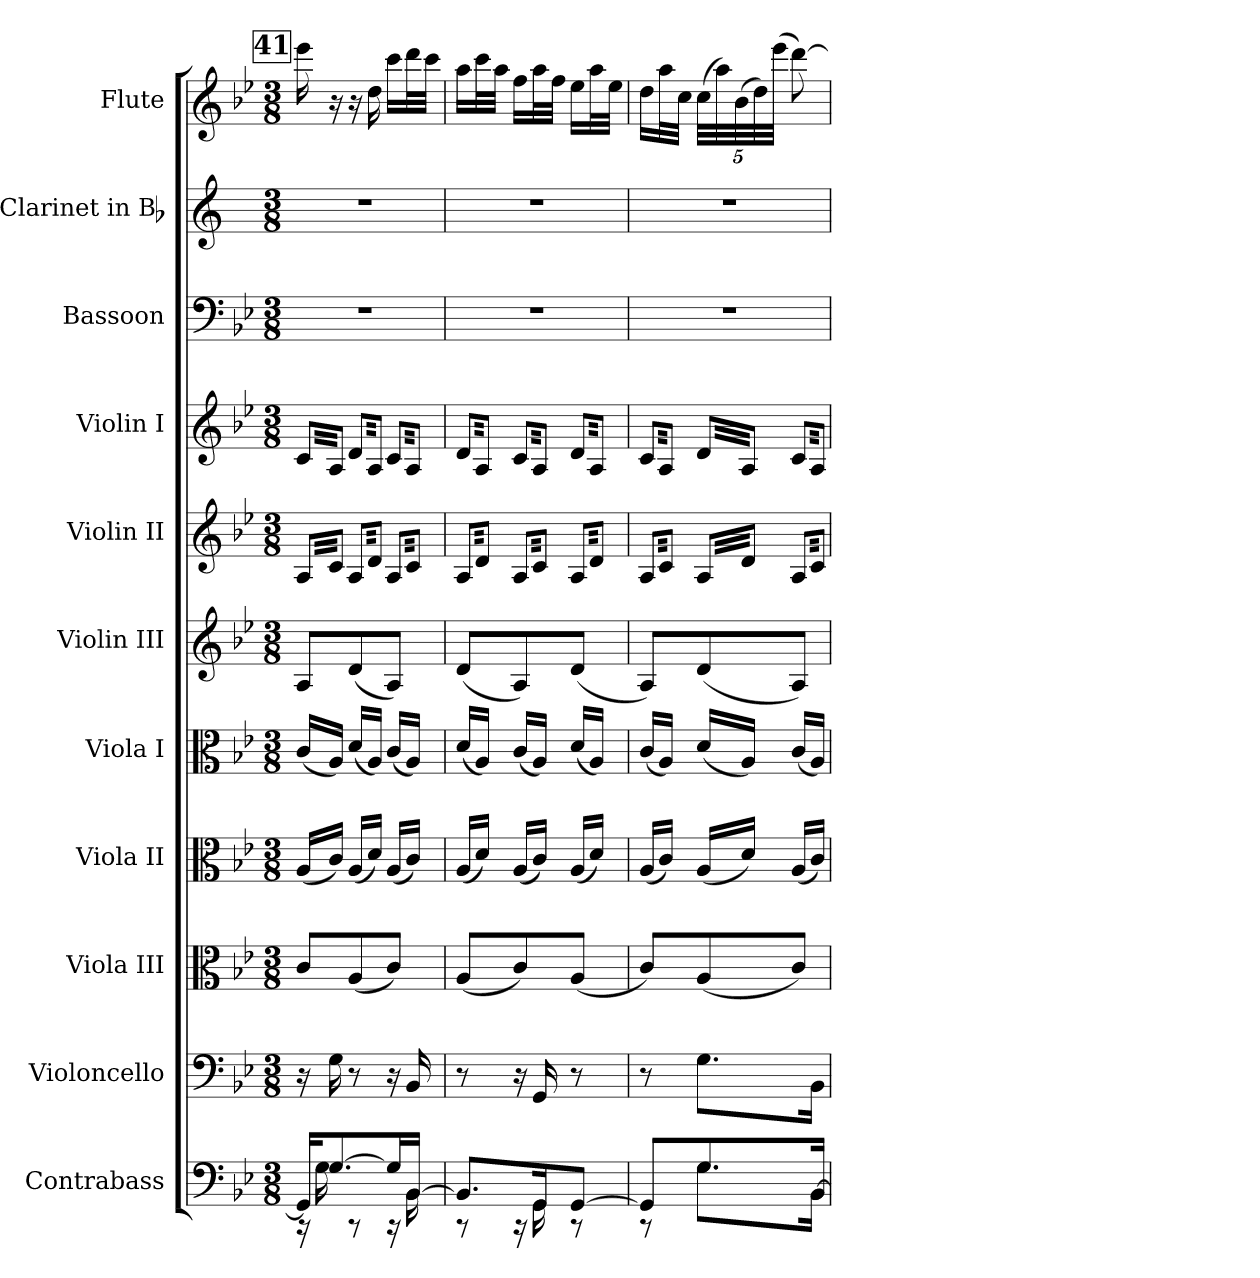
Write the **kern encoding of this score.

**kern	**kern	**kern	**kern	**kern	**kern	**kern	**kern	**kern	**kern	**kern
*part11	*part10	*part9	*part8	*part7	*part6	*part5	*part4	*part3	*part2	*part1
*staff11	*staff10	*staff9	*staff8	*staff7	*staff6	*staff5	*staff4	*staff3	*staff2	*staff1
*I"Contrabass	*I"Violoncello	*I"Viola III	*I"Viola II	*I"Viola I	*I"Violin III	*I"Violin II	*I"Violin I	*I"Bassoon	*I"Clarinet in Bb	*I"Flute
*I'Cb.	*I'Vc.	*I'Vla. III	*I'Vla. II	*I'Vla. I	*I'Vln. III	*I'Vln. II	*I'Vln. I	*I'Bsn.	*I'Cl.	*I'Fl.
*clefF4	*clefF4	*clefC3	*clefC3	*clefC3	*clefG2	*clefG2	*clefG2	*clefF4	*clefG2	*clefG2
*ITrd7c12	*	*	*	*	*	*	*	*	*ITrd1c2	*
*k[b-e-]	*k[b-e-]	*k[b-e-]	*k[b-e-]	*k[b-e-]	*k[b-e-]	*k[b-e-]	*k[b-e-]	*k[b-e-]	*k[b-e-]	*k[b-e-]
*B-:	*B-:	*B-:	*B-:	*B-:	*B-:	*B-:	*B-:	*B-:	*B-:	*B-:
*M3/8	*M3/8	*M3/8	*M3/8	*M3/8	*M3/8	*M3/8	*M3/8	*M3/8	*M3/8	*M3/8
!!LO:REH:place=s1:t=41
=72	=72	=72	=72	=72	=72	=72	=72	=72	=72	=72
*^	*	*	*	*	*	*	*	*	*	*
*	*	*	*	*	*	*	*tremolo	*	*	*	*
*	*	*	*	*	*	*	*	*tremolo	*	*	*
16GGGKL]	16rCC	16r	8cL	(16ALL	(16cLL	8AL	32A/LLL	32c/LLL	8%3r	8%3r	16eee-
.	.	.	.	.	.	.	32c/	32A/	.	.	.
[8.GG	16GG	16G	.	16cJJ)	16AJJ)	.	32A/	32c/	.	.	16r
.	.	.	.	.	.	.	32c/JJJ	32A/JJJ	.	.	.
.	8rCC	8r	(8A	(16ALL	(16dLL	(8d	32A/LLL	32d/LLL	.	.	16r
.	.	.	.	.	.	.	32d/	32A/	.	.	.
.	.	.	.	16dJJ)	16AJJ)	.	32A/	32d/	.	.	16dd
.	.	.	.	.	.	.	32d/JJJ	32A/JJJ	.	.	.
16GGL]	16rCC	16r	8cJ)	(16ALL	(16cLL	8AJ)	32A/LLL	32c/LLL	.	.	16cccLL
.	.	.	.	.	.	.	32c/	32A/	.	.	.
[16BBB-JJ	16BBB-	16BB-	.	16cJJ)	16AJJ)	.	32A/	32c/	.	.	32dddL
.	.	.	.	.	.	.	32c/JJJ	32A/JJJ	.	.	32cccJJJ
=73	=73	=73	=73	=73	=73	=73	=73	=73	=73	=73	=73
8.BBB-L]	8rCC	8r	(8AL	(16ALL	(16dLL	(8dL	32A/LLL	32d/LLL	8%3r	8%3r	16aaLL
.	.	.	.	.	.	.	32d/	32A/	.	.	.
.	.	.	.	16dJJ)	16AJJ)	.	32A/	32d/	.	.	32cccL
.	.	.	.	.	.	.	32d/JJJ	32A/JJJ	.	.	32aaJJJ
.	16rCC	16r	8c)	(16ALL	(16cLL	8A)	32A/LLL	32c/LLL	.	.	16ffLL
.	.	.	.	.	.	.	32c/	32A/	.	.	.
16GGGK	16GGG	16GG	.	16cJJ)	16AJJ)	.	32A/	32c/	.	.	32aaL
.	.	.	.	.	.	.	32c/JJJ	32A/JJJ	.	.	32ffJJJ
[8GGGJ	8rCC	8r	(8AJ	(16ALL	(16dLL	(8dJ	32A/LLL	32d/LLL	.	.	16ee-LL
.	.	.	.	.	.	.	32d/	32A/	.	.	.
.	.	.	.	16dJJ)	16AJJ)	.	32A/	32d/	.	.	32aaL
.	.	.	.	.	.	.	32d/JJJ	32A/JJJ	.	.	32ee-JJJ
=74	=74	=74	=74	=74	=74	=74	=74	=74	=74	=74	=74
8GGGL]	8rCC	8r	8cL)	(16ALL	(16cLL	8AL)	32A/LLL	32c/LLL	8%3r	8%3r	16ddLL
.	.	.	.	.	.	.	32c/	32A/	.	.	.
.	.	.	.	16cJJ)	16AJJ)	.	32A/	32c/	.	.	32aaL
.	.	.	.	.	.	.	32c/JJJ	32A/JJJ	.	.	32ccJJJ
8.GG	8.GGL	8.GL	(8A	(16ALL	(16dLL	(8d	32A/LLL	32d/LLL	.	.	(40ccLLL
.	.	.	.	.	.	.	.	.	.	.	40aa)
.	.	.	.	.	.	.	32d/	32A/	.	.	.
.	.	.	.	.	.	.	.	.	.	.	(40b-
.	.	.	.	16dJJ)	16AJJ)	.	32A/	32d/	.	.	.
.	.	.	.	.	.	.	.	.	.	.	40dd)
.	.	.	.	.	.	.	32d/JJJ	32A/JJJ	.	.	.
.	.	.	.	.	.	.	.	.	.	.	(40eee-JJJ
.	.	.	8cJ)	(16ALL	(16cLL	8AJ)	32A/LLL	32c/LLL	.	.	[8ddd)
.	.	.	.	.	.	.	32c/	32A/	.	.	.
[16BBB-Jk	16BBB-Jk	16BB-Jk	.	16cJJ)	16AJJ)	.	32A/	32c/	.	.	.
.	.	.	.	.	.	.	32c/JJJ	32A/JJJ	.	.	.
*	*	*	*	*	*	*	*	*Xtremolo	*	*	*
*	*	*	*	*	*	*	*Xtremolo	*	*	*	*
.	.	.	.	.	.	.	.	.	.	.	.
.	.	.	.	.	.	.	.	.	.	.	.
*v	*v	*	*	*	*	*	*	*	*	*	*
=	=	=	=	=	=	=	=	=	=	=
*-	*-	*-	*-	*-	*-	*-	*-	*-	*-	*-
